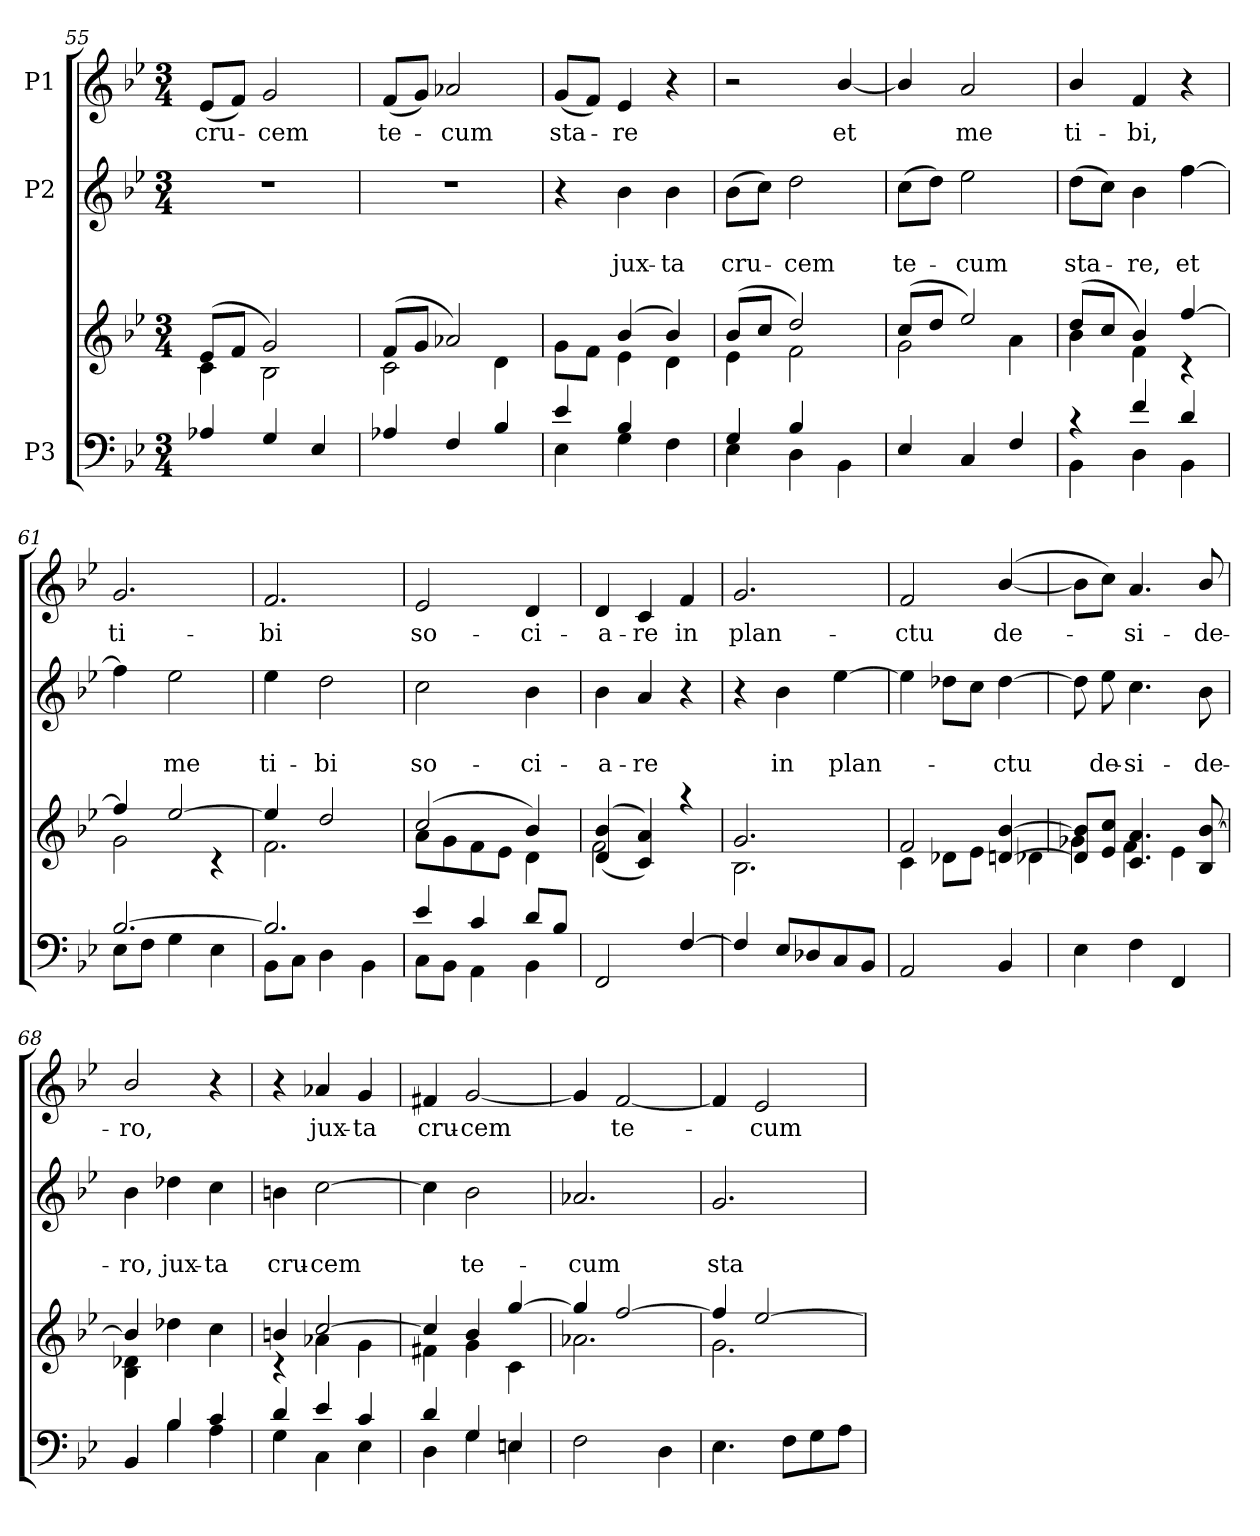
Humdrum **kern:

**kern	**kern	**kern	**text	**text	**kern	**text
*part3	*part3	*part2	*part2	*part2	*part1	*part1
*staff4	*staff3	*staff2	*staff2	*staff2	*staff1	*staff1
*I"P3	*	*I"P2	*	*	*I"P1	*
*clefF4	*clefG2	*clefG2	*	*	*clefG2	*
*k[b-e-]	*k[b-e-]	*k[b-e-]	*	*	*k[b-e-]	*
*B-:	*B-:	*B-:	*	*	*B-:	*
*M3/4	*M3/4	*M3/4	*	*	*M3/4	*
=55	=55	=55	=55	=55	=55	=55
*^	*^	*	*	*	*	*
!	!	!	!	!LO:N:vis=1	!	!	!	!LO:LY:b
4A-X/	2.ryy	(>8e-/L	4c\	2.r	.	.	(<8e-/L	cru-
.	.	8f/J	.	.	.	.	8f/J)	.
!	!	!	!	!	!	!	!	!LO:LY:b
4G/	.	2g/)	2B-\	.	.	.	2g/	-cem
4E-/	.	.	.	.	.	.	.	.
=56	=56	=56	=56	=56	=56	=56	=56	=56
!	!	!	!	!LO:N:vis=1	!	!	!	!LO:LY:b
4A-X/	2.ryy	(>8f/L	2c\	2.r	.	.	(<8f/L	te-
.	.	8g/J	.	.	.	.	8g/J)	.
!	!	!	!	!	!	!	!	!LO:LY:b
4F/	.	2a-X/)	.	.	.	.	2a-X/	-cum
4B-/	.	.	4d\	.	.	.	.	.
=57	=57	=57	=57	=57	=57	=57	=57	=57
!	!	!	!	!	!	!	!	!LO:LY:b
4e-/	4E-\	4ryy	8g\L	4r	.	.	(<8g/L	sta-
.	.	.	8f\J	.	.	.	8f/J)	.
!	!	!	!	!	!	!LO:LY:b	!	!LO:LY:b
4B-/	4G\	(>4b-/	4e-\	4b-\	.	jux-	4e-/	-re
!	!	!	!	!	!	!LO:LY:b	!	!
4ryy	4F\	4b-/)	4d\	4b-\	.	-ta	4r	.
=58	=58	=58	=58	=58	=58	=58	=58	=58
!	!	!	!	!	!	!LO:LY:b	!	!
4G/	4E-\	(>8b-/L	4e-\	(>8b-\L	.	cru-	2r	.
.	.	8cc/J	.	8cc\J)	.	.	.	.
!	!	!	!	!	!	!LO:LY:b	!	!
4B-/	4D\	2dd/)	2f\	2dd\	.	-cem	.	.
!	!	!	!	!	!	!	!	!LO:LY:b
4ryy	4BB-\	.	.	.	.	.	[<4b-/	et
=59	=59	=59	=59	=59	=59	=59	=59	=59
!	!	!	!	!	!	!LO:LY:b	!	!
4E-/	2.ryy	(>8cc/L	2g\	(>8cc\L	.	te-	4b-/]	.
.	.	8dd/J	.	8dd\J)	.	.	.	.
!	!	!	!	!	!	!LO:LY:b	!	!LO:LY:b
4C/	.	2ee-/)	.	2ee-\	.	-cum	2a/	me
4F/	.	.	4a\	.	.	.	.	.
=60	=60	=60	=60	=60	=60	=60	=60	=60
!	!	!	!	!	!	!LO:LY:b	!	!LO:LY:b
4rc	4BB-\	(>8dd/L	4b-\	(>8dd\L	.	sta-	4b-/	ti-
.	.	8cc/J	.	8cc\J)	.	.	.	.
!	!	!	!	!	!	!LO:LY:b	!	!LO:LY:b
4f/	4D\	4b-/)	4f\	4b-\	.	-re,	4f/	-bi,
!	!	!	!	!	!	!LO:LY:b	!	!
4d/	4BB-\	[>4ff/	4rc	[>4ff\	.	et	4r	.
=61	=61	=61	=61	=61	=61	=61	=61	=61
!	!	!	!	!	!	!	!	!LO:LY:b
[>2.B-/	8E-\L	4ff/]	2g\	4ff\]	.	.	2.g/	ti-
.	8F\J	.	.	.	.	.	.	.
!	!	!	!	!	!	!LO:LY:b	!	!
.	4G\	[>2ee-/	.	2ee-\	.	me	.	.
.	4E-\	.	4rc	.	.	.	.	.
!!LO:LB:g=z
=62	=62	=62	=62	=62	=62	=62	=62	=62
!	!	!	!	!	!	!LO:LY:b	!	!LO:LY:b
2.B-/]	8BB-\L	4ee-/]	2.f\	4ee-\	.	ti-	2.f/	-bi
.	8C\J	.	.	.	.	.	.	.
!	!	!	!	!	!	!LO:LY:b	!	!
.	4D\	2dd/	.	2dd\	.	-bi	.	.
.	4BB-\	.	.	.	.	.	.	.
=63	=63	=63	=63	=63	=63	=63	=63	=63
!	!	!	!	!	!	!LO:LY:b	!	!LO:LY:b
4e-/	8C\L	(>2cc/	8a\L	2cc\	.	so-	2e-/	so-
.	8BB-\J	.	8g\	.	.	.	.	.
4c/	4AA\	.	8f\	.	.	.	.	.
.	.	.	8e-\J	.	.	.	.	.
!	!	!	!	!	!	!LO:LY:b	!	!LO:LY:b
8d/L	4BB-\	4b-/)	4d\	4b-\	.	-ci-	4d/	-ci-
8B-/J	.	.	.	.	.	.	.	.
=64	=64	=64	=64	=64	=64	=64	=64	=64
!	!	!	!	!	!	!LO:LY:b	!	!LO:LY:b
2FF/	2.ryy	(>(<4d/ 4b-/	2f\	4b-\	.	-a-	4d/	-a-
!	!	!	!	!	!	!LO:LY:b	!	!LO:LY:b
.	.	4c/ 4a/))	.	4a/	.	-re	4c/	-re
!	!	!	!	!	!	!	!	!LO:LY:b
[>4F/	.	4raa	4ryy	4r	.	.	4f/	in
=65	=65	=65	=65	=65	=65	=65	=65	=65
!	!	!	!	!	!	!	!	!LO:LY:b
4F/]	2.ryy	2.g/	2.B-\	4r	.	.	2.g/	plan-
!	!	!	!	!	!	!LO:LY:b	!	!
8E-/L	.	.	.	4b-\	.	in	.	.
8D-X/	.	.	.	.	.	.	.	.
!	!	!	!	!	!	!LO:LY:b	!	!
8C/	.	.	.	[>4ee-\	.	plan-	.	.
8BB-/J	.	.	.	.	.	.	.	.
=66	=66	=66	=66	=66	=66	=66	=66	=66
!	!	!	!	!	!	!	!	!LO:LY:b
2AA/	2.ryy	2f/	4c\	4ee-\]	.	.	2f/	-ctu
.	.	.	8d-X\L	8dd-X\L	.	.	.	.
.	.	.	8e-\J	8cc\J	.	.	.	.
!	!	!	!	!	!	!LO:LY:b	!	!LO:LY:b
4BB-/	.	[<4dn/ [>4b-/	4d-X\	[>4dd-\	.	-ctu	(>[<4b-/	de-
=67	=67	=67	=67	=67	=67	=67	=67	=67
4E-\	2.ryy	8d/] 8b-/]L	4g-X\	8dd-\]	.	.	8b-\L]	.
!	!	!	!	!	!	!LO:LY:b	!	!
.	.	8e-/ 8cc/J	.	8ee-\	.	de-	8cc\J)	.
!	!	!	!	!	!	!LO:LY:b	!	!LO:LY:b
4F\	.	4.c/ 4.a/	4f\	4.cc\	.	-si-	4.a/	-si-
4FF/	.	.	4e-\	.	.	.	.	.
!	!	!	!	!	!	!LO:LY:b	!	!LO:LY:b
.	.	8B-/ [>8b-/	.	8b-\	.	-de-	8b-/	-de-
=68	=68	=68	=68	=68	=68	=68	=68	=68
!	!	!	!	!	!	!LO:LY:b	!	!LO:LY:b
4BB-/	4ryy	4b-/]	4B-\ 4d-X\	4b-\	.	-ro,	2b-/	-ro,
!	!	!	!	!	!	!LO:LY:b	!	!
4B-/	4B-\	4dd-X\	2ryy	4dd-X\	.	jux-	.	.
!	!	!	!	!	!	!LO:LY:b	!	!
4c/	4A\	4cc\	.	4cc\	.	-ta	4r	.
=69	=69	=69	=69	=69	=69	=69	=69	=69
!	!	!	!	!	!	!LO:LY:b	!	!
4d/	4G\	4bn/	4rc	4bn\	.	cru-	4r	.
!	!	!	!	!	!	!LO:LY:b	!	!LO:LY:b
4e-/	4C\	[>2cc/	4a-X\	[>2cc\	.	-cem	4a-X/	jux-
!	!	!	!	!	!	!	!	!LO:LY:b
4c/	4E-\	.	4g\	.	.	.	4g/	-ta
=70	=70	=70	=70	=70	=70	=70	=70	=70
!	!	!	!	!	!	!	!	!LO:LY:b
4d/	4D\	4cc/]	4f#X\	4cc\]	.	.	4f#X/	cru-
!	!	!	!	!	!	!LO:LY:b	!	!LO:LY:b
4G/	4G\	4b-/	4g\	2b-\	.	te-	[<2g/	-cem
4En/	4En\	[>4gg/	4c\	.	.	.	.	.
!!LO:LB:g=z
=71	=71	=71	=71	=71	=71	=71	=71	=71
!	!	!	!	!	!	!LO:LY:b	!	!
2F\	2.ryy	4gg/]	2.a-X\	2.a-X/	.	-cum	4g/]	.
!	!	!	!	!	!	!	!	!LO:LY:b
.	.	[>2ff/	.	.	.	.	[<2f/	te-
4D\	.	.	.	.	.	.	.	.
=72	=72	=72	=72	=72	=72	=72	=72	=72
!	!	!	!	!	!	!LO:LY:b	!	!
4.E-\	2.ryy	4ff/]	2.g\	2.g/	.	sta-	4f/]	.
!	!	!	!	!	!	!	!	!LO:LY:b
.	.	[>2ee-/	.	.	.	.	2e-/	-cum
8F\L	.	.	.	.	.	.	.	.
8G\	.	.	.	.	.	.	.	.
8A\J	.	.	.	.	.	.	.	.
*v	*v	*	*	*	*	*	*	*
*	*v	*v	*	*	*	*	*
=	=	=	=	=	=	=
*-	*-	*-	*-	*-	*-	*-
